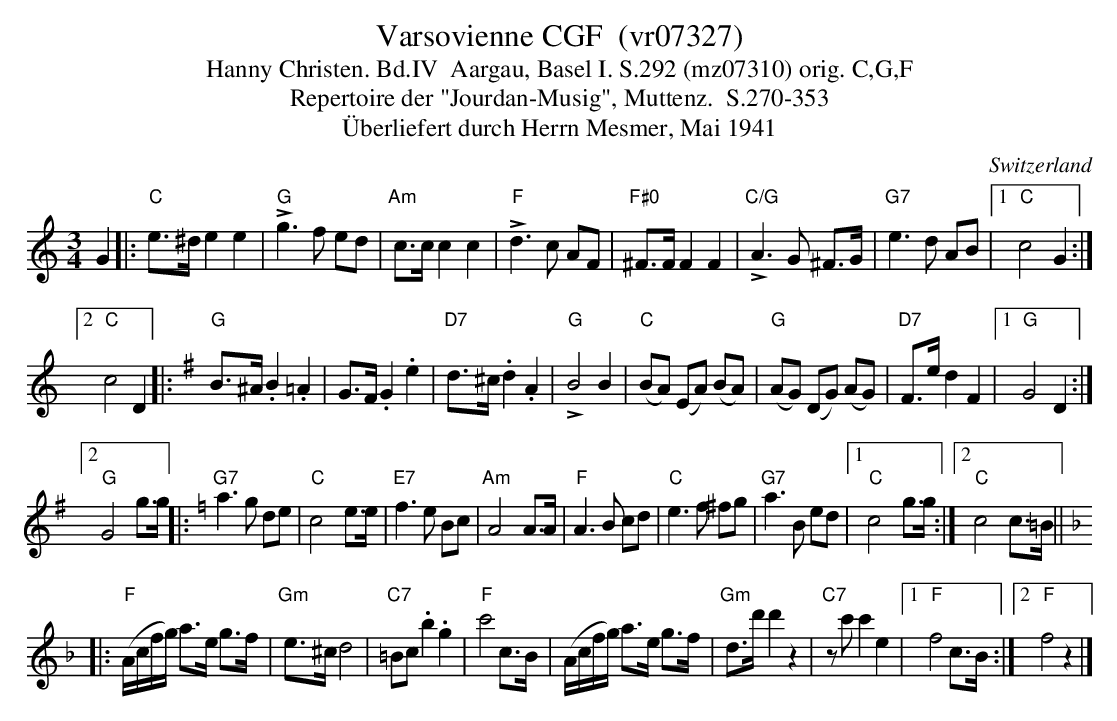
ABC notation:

X:1
T:Varsovienne CGF  (vr07327)
T:Hanny Christen. Bd.IV  Aargau, Basel I. S.292 (mz07310) orig. C,G,F
T: Repertoire der "Jourdan-Musig", Muttenz.  S.270-353
T:Überliefert durch Herrn Mesmer, Mai 1941
M:3/4
L:1/8
O:Switzerland
K:C major
G2 |: "C"e>^d e2e2 | !>!"G"g3f ed | "Am"c>c c2c2 | !>!"F"d3c AF | "F#0"^F>F F2F2 | !>!"C/G"A3G ^F>G | "G7"e3d AB  |1 "C"c4G2 :|2
"C"c4D2 |: [K:G]     "G"B>^A .B2.=A2 | G>F .G2.e2 | "D7"d>^c .d2.A2 | !>!"G"B4B2 | ("C"BA) (EA) (BA) | ("G"AG) (DG) (AG) | "D7"F>e d2F2 |1 "G"G4D2 :|2
"G"G4g>g |: [K:C] "G7"a3g de | "C"c4e>e | "E7"f3e Bc | "Am"A4A>A | "F"A3B cd | "C"e3f ^fg | "G7"a3B ed |1 "C"c4g>g :|2 "C"c4 c>=B || [K:F]
|: ("F"A/c/f/g/) a>e g>f | "Gm"e>^c d4 | "C7"=Bc .b2.g2 | "F"c'4 c>B | (A/c/f/g/) a>e g>f | "Gm"d>d' d'2z2 | "C7"zc'c'2e2 |1 "F"f4 c>B :|2 "F"f4z2 |]
